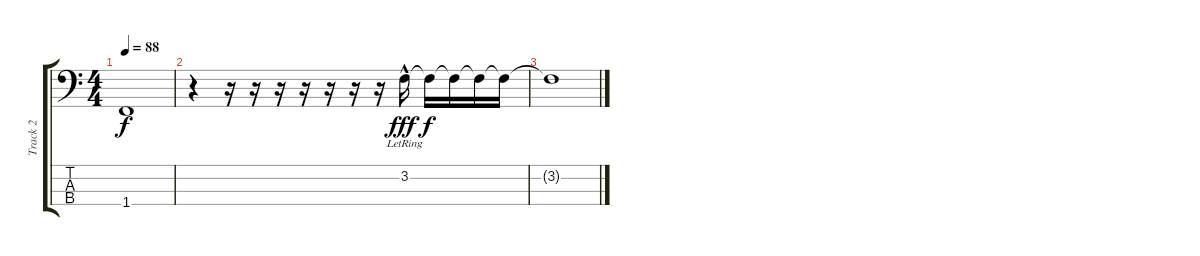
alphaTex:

\track ("Track 2" "Track 2") {instrument electricbassfinger}
\staff {score tabs}
\tuning (G2 D2 A1 E1) {hide}
\ts (4 4)
\tempo 88
\clef f4
\ks c
1.4{t}.1{dy f} |
r.4 r.16 r.16 r.16 r.16 r.16 r.16 r.16 3.2{hac lr}.16{dy fff} 3.2{t}.16{dy f} 3.2{t}.16 3.2{t}.16 3.2{t}.16 |
3.2{t}.1
